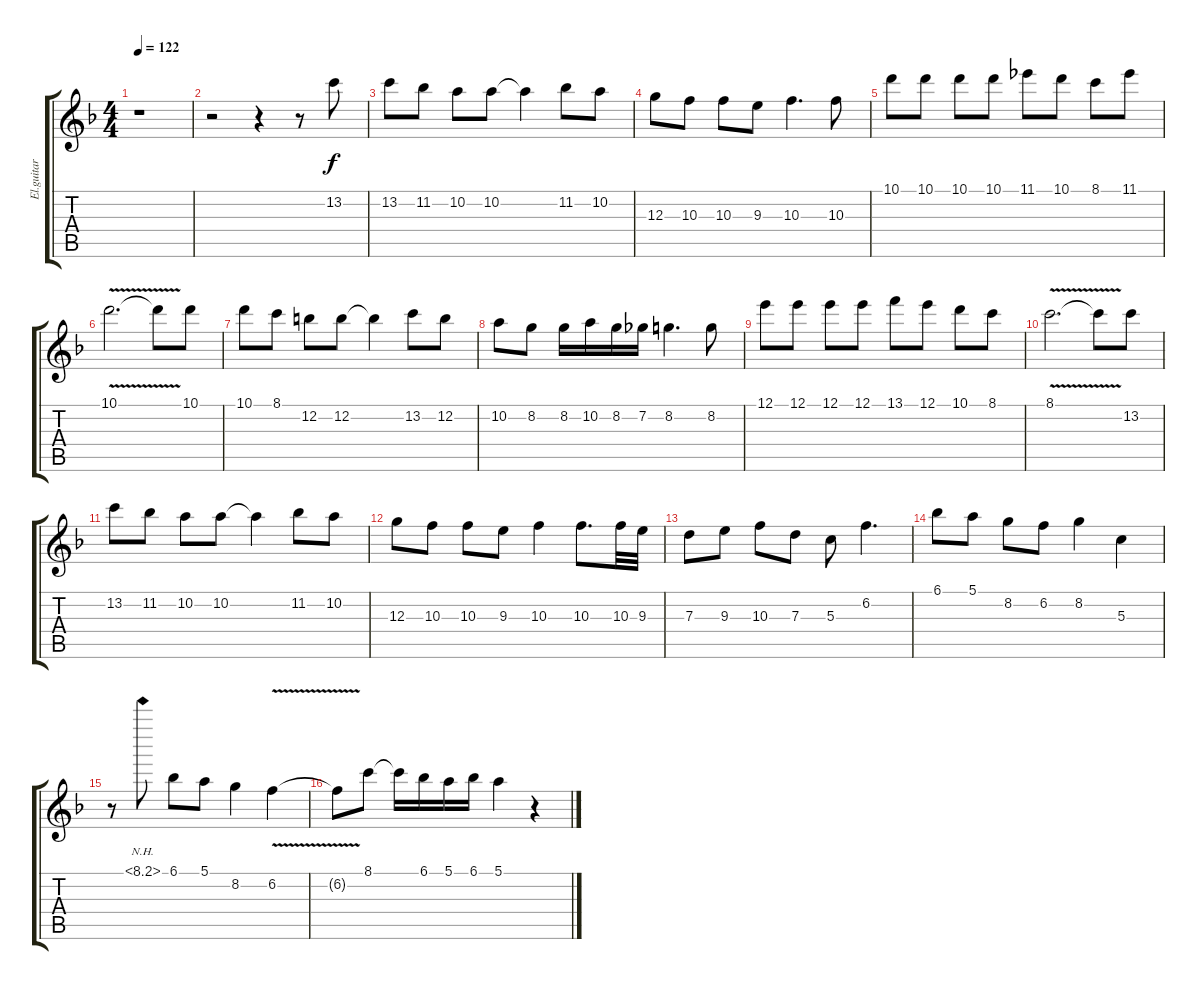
\track ("El.guitar" "El.guitar") {instrument overdrivenguitar}
\staff {score tabs}
\tuning (E4 B3 G3 D3 A2 E2) {hide}
\ts (4 4)
\tempo 122
\clef g2
\ks f
r.1{dy f} |
r.2 r.4 r.8 13.2.8 |
13.2.8 11.2.8 10.2.8 10.2.8 10.2{t}.4 11.2.8 10.2.8 |
12.3.8 10.3.8 10.3.8 9.3.8 10.3.4{d} 10.3.8 |
10.1.8 10.1.8 10.1.8 10.1.8 11.1.8 10.1.8 8.1.8 11.1.8 |
10.1{v}.2{d} 10.1{t}.8 10.1.8 |
10.1.8 8.1.8 12.2.8 12.2.8 12.2{t}.4 13.2.8 12.2.8 |
10.2.8 8.2.8 8.2.16 10.2.16 8.2.16 7.2.16 8.2.4{d} 8.2.8 |
12.1.8 12.1.8 12.1.8 12.1.8 13.1.8 12.1.8 10.1.8 8.1.8 |
8.1{v}.2{d} 8.1{t}.8 13.2.8 |
13.2.8 11.2.8 10.2.8 10.2.8 10.2{t}.4 11.2.8 10.2.8 |
12.3.8 10.3.8 10.3.8 9.3.8 10.3.4 10.3.8{d} 10.3.32 9.3.32 |
7.3.8 9.3.8 10.3.8 7.3.8 5.3.8 6.2.4{d} |
6.1.8 5.1.8 8.2.8 6.2.8 8.2.4 5.3.4 |
r.8 8.1{nh}.8 6.1.8 5.1.8 8.2.4 6.2{v}.4 |
6.2{t}.8 8.1.8 8.1{t}.16 6.1.16 5.1.16 6.1.16 5.1.4 r.4
